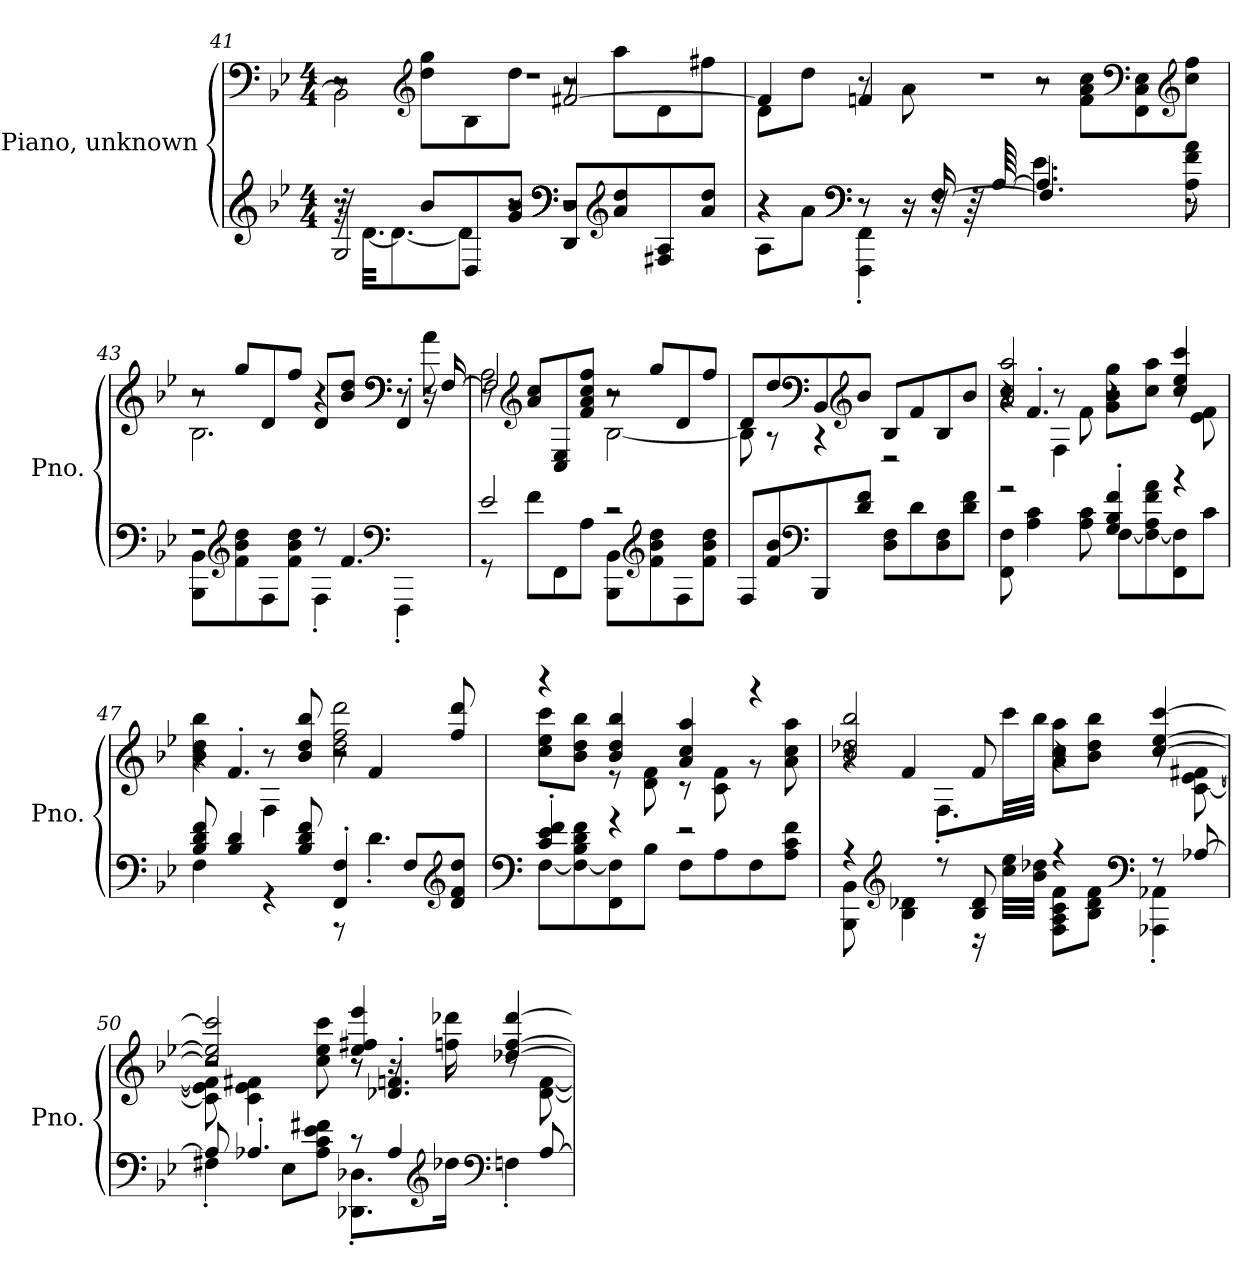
**kern	**kern
*part1	*part1
*staff2	*staff1
*I"Piano, unknown	*
*I'Pno.	*
*clefG2	*clefF4
*k[b-e-]	*k[b-e-]
*M4/4	*M4/4
=41	=41
*^	*^
*	*^	*	*^
*	*	*	*	*	*^
8r	64r	2G/	1r	8r	2r	2BB-\]
.	[32.d\KKL	.	.	.	.	.
.	8.d\_	.	.	.	.	.
*	*	*	*clefG2	*	*	*
8b-/L	.	.	.	8dd\ 8gg\L	.	.
8D/	8d\J]	.	.	8B-\	.	.
8g/ 8b-/J	8r	.	.	8dd\J	.	.
*clefF4	*	*	*	*	*	*
8DD/ 8D/L	2r	2r	.	8r	[2f#X/	2r
*clefG2	*	*	*	*	*	*
8a/ 8dd/	.	.	.	8aa\L	.	.
8F#X/ 8A/	.	.	.	8d\	.	.
8a/ 8dd/J	.	.	.	8ff#X\J	.	.
*	*	*	*	*	*v	*v
!!LO:LB:g=z
=42	=42	=42	=42	=42	=42
4r	8A\L	4r	1r	8d\L	4f#/]
.	8a\J	.	.	8dd\J	.
*clefF4	*	*	*	*	*
8r	4FFF\' 4FF\'	8r	.	8r	4fn/
16r	.	16r	.	8a\	.
32r	.	[16F/	.	.	.
64r	.	.	.	.	.
[64A/	.	.	.	.	.
4.A/]	4.e-\	4.F/]	.	8r	2r
.	.	.	.	8f\ 8a\ 8cc\L	.
*	*	*	*clefF4	*	*
.	.	.	.	8FF\ 8C\ 8E-\	.
*	*	*	*clefG2	*	*
8r	8A\ 8f\ 8a\	8r	.	8cc\ 8ff\J	.
*	*v	*v	*	*	*
=43	=43	=43	=43	=43
2r	8BBB-\ 8BB-\L	8r	2.B-\	2r
*clefG2	*	*	*	*
.	8f\ 8b-\ 8dd\	8gg/L	.	.
.	8F\	8d/	.	.
.	8f\ 8b-\ 8dd\J	8ff/J	.	.
8r	4F'\	8d/L	.	4r
4.f/	.	8b-/ 8dd/J	.	.
*clefF4	*	*clefF4	*	*
.	4FFF'\	4FF'/	8r	8r
.	.	.	8a\	16r
.	.	.	.	[16F/
=44	=44	=44	=44	=44
2e-/	8r	8r	2A\	2F/]
*	*	*clefG2	*	*
.	8f\L	8a/ 8cc/L	.	.
.	8FF\	8C/ 8E-/	.	.
.	8A\J	8f/ 8a/ 8cc/ 8ff/J	.	.
2r	8BBB-\ 8BB-\L	8r	[2B-\	2r
*clefG2	*	*	*	*
.	8f\ 8b-\ 8dd\	8gg/L	.	.
.	8F\	8d/	.	.
.	8f\ 8b-\ 8dd\J	8ff/J	.	.
*v	*v	*	*	*
*	*	*v	*v
!!LO:LB:g=z
=45	=45	=45
8F/L	8d/L	8B-\]
8f/ 8b-/	8dd/	8r
*clefF4	*clefF4	*
8BBB-/	8BB-/	4r
*	*clefG2	*
8d/ 8f/J	8b-/J	.
8D\ 8F\L	8B-/L	2r
8d\	8f/	.
8D\ 8F\	8B-/	.
8d\ 8f\J	8b-/J	.
=46	=46	=46
*^	*^	*^
2r	8FF\ 8F\	2a/ 2cc/ 2aa/	4r	8r	4r
.	4A\ 4c\	.	.	4.f'/	.
.	.	.	8r	.	4F\
.	8A\ 8c\	.	8f\	.	.
4G/' 4B-/' 4f/'	[8F\L	4r	8g\ 8b-\ 8gg\L	2r	2r
.	8F\_ 8A\ 8f\ 8a\	.	8cc\ 8aa\J	.	.
4r	8FF\ 8F\]	4cc/ 4ee-/ 4ccc/	8r	.	.
.	8c\J	.	8e-\ 8f\	.	.
*	*	*	*	*v	*v
=47	=47	=47	=47	=47
8B-/ 8d/ 8f/	4F\	4r	4b-\ 4dd\ 4bb-\	8r
4B-/ 4d/	.	.	.	4.f'/
.	4r	8r	4F\	.
8B-/ 8d/ 8f/	.	8b-/ 8dd/ 8bb-/	.	.
4FF/' 4F/'	8r	8r	2dd\ 2ff\ 2ddd\	2r
.	4.d'\	4f/	.	.
8F/L	.	.	.	.
*clefG2	*	*	*	*
8d/ 8f/ 8dd/J	.	8ff/ 8ddd/	.	.
*	*	*v	*v	*v
!!LO:PB:g=z
=48	=48	=48
*clefF4	*	*
*	*	*^
4c/' 4e-/' 4f/'	[8F\L	4r	8cc\ 8ee-\ 8ccc\L
.	8F\_ 8B-\ 8d\ 8f\	.	8b-\ 8dd\ 8bb-\J
4r	8FF\ 8F\]	4b-/ 4dd/ 4bb-/	8r
.	8B-\J	.	8d\ 8f\
2r	8F\L	4a/ 4cc/ 4aa/	8r
.	8A\	.	8c\ 8f\
.	8F\	4r	8r
.	8A\ 8c\ 8f\J	.	8a\ 8cc\ 8aa\
=49	=49	=49	=49
*	*	*	*^
4r	8BBB-\ 8BB-\	2b-/ 2dd-X/ 2bb-/	4r	8r
*clefG2	*	*	*	*
.	4B-\ 4d-X\	.	.	4f/
8r	.	.	8.F'\L	.
8B-/ 8d-/	16r	.	.	8f/
.	32cc\ 32ee-\LLL	.	32ccc\LL	.
.	32b-\ 32dd-X\JJJ	.	32bb-\JJJ	.
4r	8F\ 8A\ 8c\ 8f\L	4r	8a\ 8cc\ 8aa\L	2r
.	8B-\ 8d-\ 8f\J	.	8b-\ 8dd-\ 8bb-\J	.
*clefF4	*	*	*	*
8r	4AAA-X\' 4AA-X\'	[4cc/ [4ee-/ [4ccc/	8r	.
[8A-X/	.	.	[8c\ [8e-\ [8f#X\	.
!!LO:LB:g=z	!!	!!
=50	=50	=50	=50	=50
8A-/]	4F#X'\	2cc/] 2ee-/] 2ccc/]	8c\] 8e-\] 8f#\]	2r
4.A-X'/	.	.	4c\ 4e-\ 4f#X\	.
.	8E-\L	.	.	.
.	8A-\ 8c\ 8e-\ 8f#X\J	.	8cc\ 8ee-\ 8ccc\	.
8r	8.DD-X\' 8.D-X\'L	4ee-/ 4ff#X/ 4eee-/	8r	8r
4A-/	.	.	16r	4.d-X/' 4.fn/'
*clefG2	*	*	*	*
.	16dd-X\Jk	.	16ffn\ 16ddd-X\	.
*clefF4	*	*	*	*
.	4Fn'\	[4dd-X/ [4ff/ [4ddd-/	8r	.
[8A-/	.	.	[8d-\ [8f\	.
*v	*v	*	*	*
*	*v	*v	*v
=	=
*-	*-
